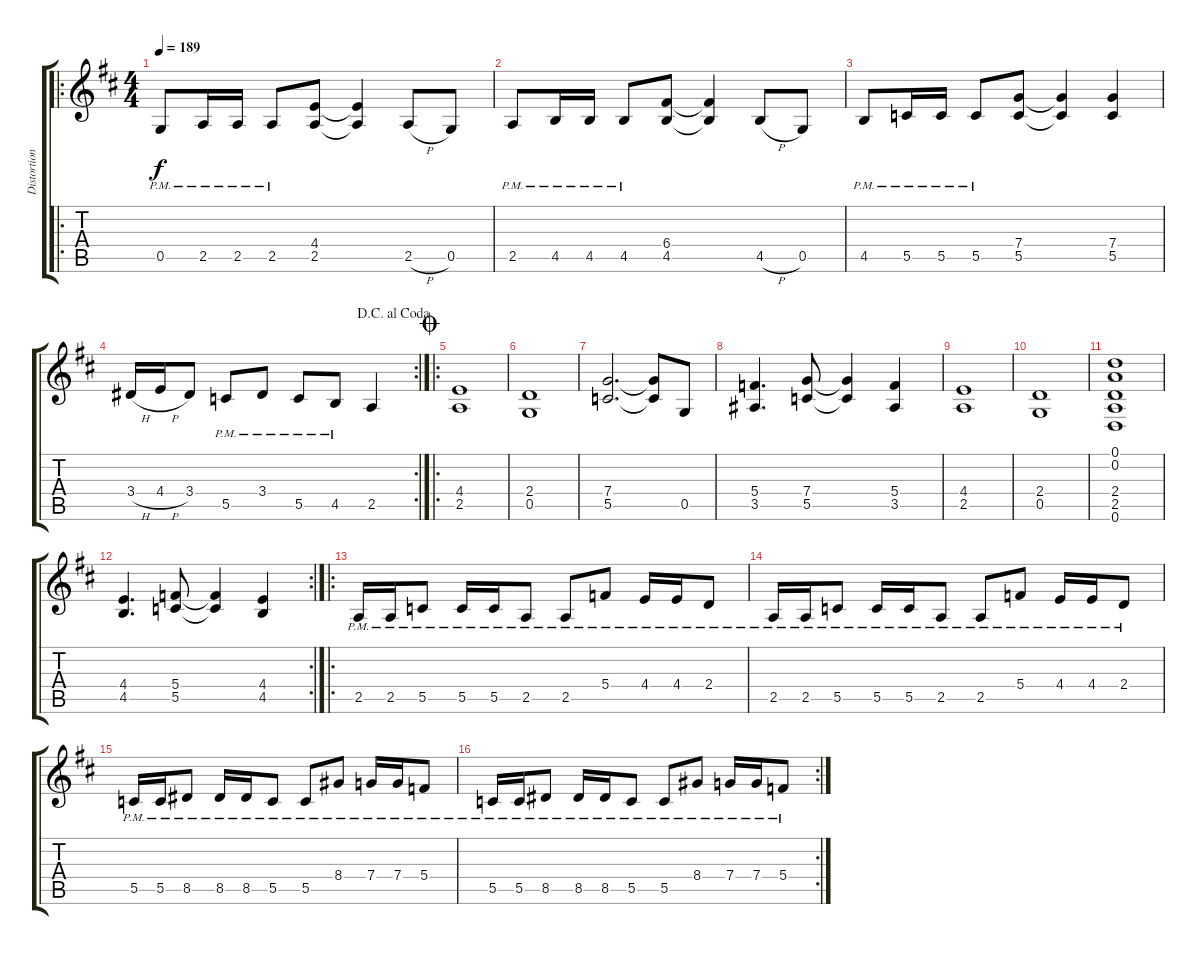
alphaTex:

\track ("Distortion Guitar" "Distortion") {instrument overdrivenguitar}
\staff {score tabs}
\tuning (D4 A3 F3 C3 G2 D2) {hide}
\ro
\ts (4 4)
\tempo 189
\clef g2
\ks d
0.5{pm}.8{dy f} 2.5{pm}.16 2.5{pm}.16 2.5{pm}.8 (4.4 2.5).8 (4.4{t} 2.5{t}).4 2.5{h}.8 0.5.8 |
2.5{pm}.8 4.5{pm}.16 4.5{pm}.16 4.5{pm}.8 (6.4 4.5).8 (6.4{t} 4.5{t}).4 4.5{h}.8 0.5.8 |
4.5{pm}.8 5.5{pm}.16 5.5{pm}.16 5.5{pm}.8 (7.4 5.5).8 (7.4{t} 5.5{t}).4 (7.4 5.5).4 |
\rc 2
\jump dacapoalcoda
3.4{h}.16 4.4{h}.16 3.4.8 5.5{pm}.8 3.4{pm}.8 5.5{pm}.8 4.5{pm}.8 2.5.4 |
\ro
\jump coda
(4.4 2.5).1 |
(2.4 0.5).1 |
(7.4 5.5).2{d} (7.4{t} 5.5{t}).8 0.5.8 |
(5.4 3.5).4{d} (7.4 5.5).8 (7.4{t} 5.5{t}).4 (5.4 3.5).4 |
(4.4 2.5).1 |
(2.4 0.5).1 |
(0.1 0.2 2.4 2.5 0.6).1 |
\rc 2
(4.4 4.5).4{d} (5.4 5.5).8 (5.4{t} 5.5{t}).4 (4.4 4.5).4 |
\ro
2.5{pm}.16 2.5{pm}.16 5.5{pm}.8 5.5{pm}.16 5.5{pm}.16 2.5{pm}.8 2.5{pm}.8 5.4{pm}.8 4.4{pm}.16 4.4{pm}.16 2.4{pm}.8 |
2.5{pm}.16 2.5{pm}.16 5.5{pm}.8 5.5{pm}.16 5.5{pm}.16 2.5{pm}.8 2.5{pm}.8 5.4{pm}.8 4.4{pm}.16 4.4{pm}.16 2.4{pm}.8 |
5.5{pm}.16 5.5{pm}.16 8.5{pm}.8 8.5{pm}.16 8.5{pm}.16 5.5{pm}.8 5.5{pm}.8 8.4{pm}.8 7.4{pm}.16 7.4{pm}.16 5.4{pm}.8 |
\rc 2
5.5{pm}.16 5.5{pm}.16 8.5{pm}.8 8.5{pm}.16 8.5{pm}.16 5.5{pm}.8 5.5{pm}.8 8.4{pm}.8 7.4{pm}.16 7.4{pm}.16 5.4{pm}.8
